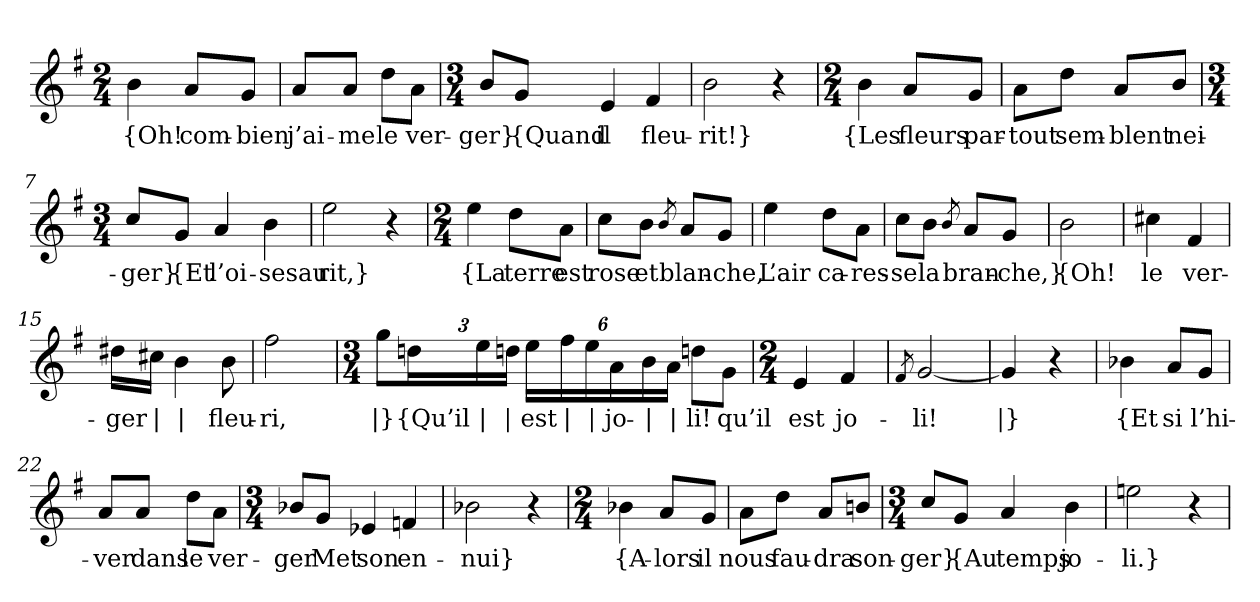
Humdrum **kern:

**kern	**text
*part1	*part1
*staff1	*staff1
*clefG2	*
*k[f#]	*
*M2/4	*
=1	=1
!	!LO:LY:b
4b\	{Oh!
!	!LO:LY:b
8a/L	com-
!	!LO:LY:b
8g/J	-bien
=2	=2
!	!LO:LY:b
8a/L	j’ai-
!	!LO:LY:b
8a/J	-me
!	!LO:LY:b
8dd\L	le
!	!LO:LY:b
8a\J	ver-
=3	=3
*M3/4	*
!	!LO:LY:b
8b/L	-ger}
!	!LO:LY:b
8g/J	{Quand
!	!LO:LY:b
4e/	il
!	!LO:LY:b
4f#/	fleu-
=4	=4
!	!LO:LY:b
2b\	-rit!}
4r	.
=5	=5
*M2/4	*
!	!LO:LY:b
4b\	{Les
!	!LO:LY:b
8a/L	fleurs
!	!LO:LY:b
8g/J	par-
!!LO:LB:g=z
=6	=6
!	!LO:LY:b
8a\L	-tout
!	!LO:LY:b
8dd\J	sem-
!	!LO:LY:b
8a/L	-blent
!	!LO:LY:b
8b/J	nei-
=7	=7
*M3/4	*
!	!LO:LY:b
8cc/L	-ger}
!	!LO:LY:b
8g/J	{Et
!	!LO:LY:b
4a/	l’oi-
!	!LO:LY:b
4b\	-sesau
=8	=8
!	!LO:LY:b
2ee\	rit,}
4r	.
=9	=9
*M2/4	*
!	!LO:LY:b
4ee\	{La
!	!LO:LY:b
8dd\L	terre
!	!LO:LY:b
8a\J	est
=10	=10
!	!LO:LY:b
8cc\L	rose
!	!LO:LY:b
8b\J	et
8qb/	.
!	!LO:LY:b
8a/L	blan-
!	!LO:LY:b
8g/J	-che,
=11	=11
!	!LO:LY:b
4ee\	L’air
!	!LO:LY:b
8dd\L	ca-
!	!LO:LY:b
8a\J	-res-
!!LO:LB:g=z
=12	=12
!	!LO:LY:b
8cc\L	-se
!	!LO:LY:b
8b\J	la
8qb/	.
!	!LO:LY:b
8a/L	bran-
!	!LO:LY:b
8g/J	-che,}
=13	=13
!	!LO:LY:b
2b\	{Oh!
=14	=14
!	!LO:LY:b
4cc#X\	le
!	!LO:LY:b
4f#/	ver-
=15	=15
!	!LO:LY:b
16dd#X\LL	-ger
!	!LO:LY:b
16cc#X\JJ	|
!	!LO:LY:b
4b\	|
!	!LO:LY:b
8b\	fleu-
=16	=16
!	!LO:LY:b
2ff#\	-ri,
=17	=17
*M3/4	*
!	!LO:LY:b
8gg\L	|}
*Xbrackettup	*
!	!LO:LY:b
24ddn\L	{Qu’il
!	!LO:LY:b
24ee\	|
!	!LO:LY:b
24ddn\JJ	|
!	!LO:LY:b
24ee\LL	est
!	!LO:LY:b
24ff#\	|
!	!LO:LY:b
24ee\	|
!	!LO:LY:b
24a\	jo-
!	!LO:LY:b
24b\	|
!	!LO:LY:b
24a\JJ	|
!	!LO:LY:b
8ddn\L	-li!
!	!LO:LY:b
8g\J	qu’il
=18	=18
*M2/4	*
!	!LO:LY:b
4e/	est
!	!LO:LY:b
4f#/	jo-
!!LO:LB:g=z
=19	=19
8qf#/	.
!	!LO:LY:b
[2g/	-li!
=20	=20
!	!LO:LY:b
4g/]	|}
4r	.
=21	=21
!	!LO:LY:b
4b-X\	{Et
!	!LO:LY:b
8a/L	si
!	!LO:LY:b
8g/J	l’hi-
=22	=22
!	!LO:LY:b
8a/L	-ver
!	!LO:LY:b
8a/J	dans
!	!LO:LY:b
8dd\L	le
!	!LO:LY:b
8a\J	ver-
=23	=23
*M3/4	*
!	!LO:LY:b
8b-X/L	-ger
!	!LO:LY:b
8g/J	Met
!	!LO:LY:b
4e-X/	son
!	!LO:LY:b
4fn/	en-
=24	=24
!	!LO:LY:b
2b-X\	-nui}
4r	.
=25	=25
*M2/4	*
!	!LO:LY:b
4b-X\	{A-
!	!LO:LY:b
8a/L	-lors
!	!LO:LY:b
8g/J	il
=26	=26
!	!LO:LY:b
8a\L	nous
!	!LO:LY:b
8dd\J	fau-
!	!LO:LY:b
8a/L	-dra
!	!LO:LY:b
8bn/J	son-
!!LO:LB:g=z
=27	=27
*M3/4	*
!	!LO:LY:b
8cc/L	-ger}
!	!LO:LY:b
8g/J	{Au
!	!LO:LY:b
4a/	temps
!	!LO:LY:b
4b\	jo-
=28	=28
!	!LO:LY:b
2een\	-li.}
4r	.
=	=
*-	*-
